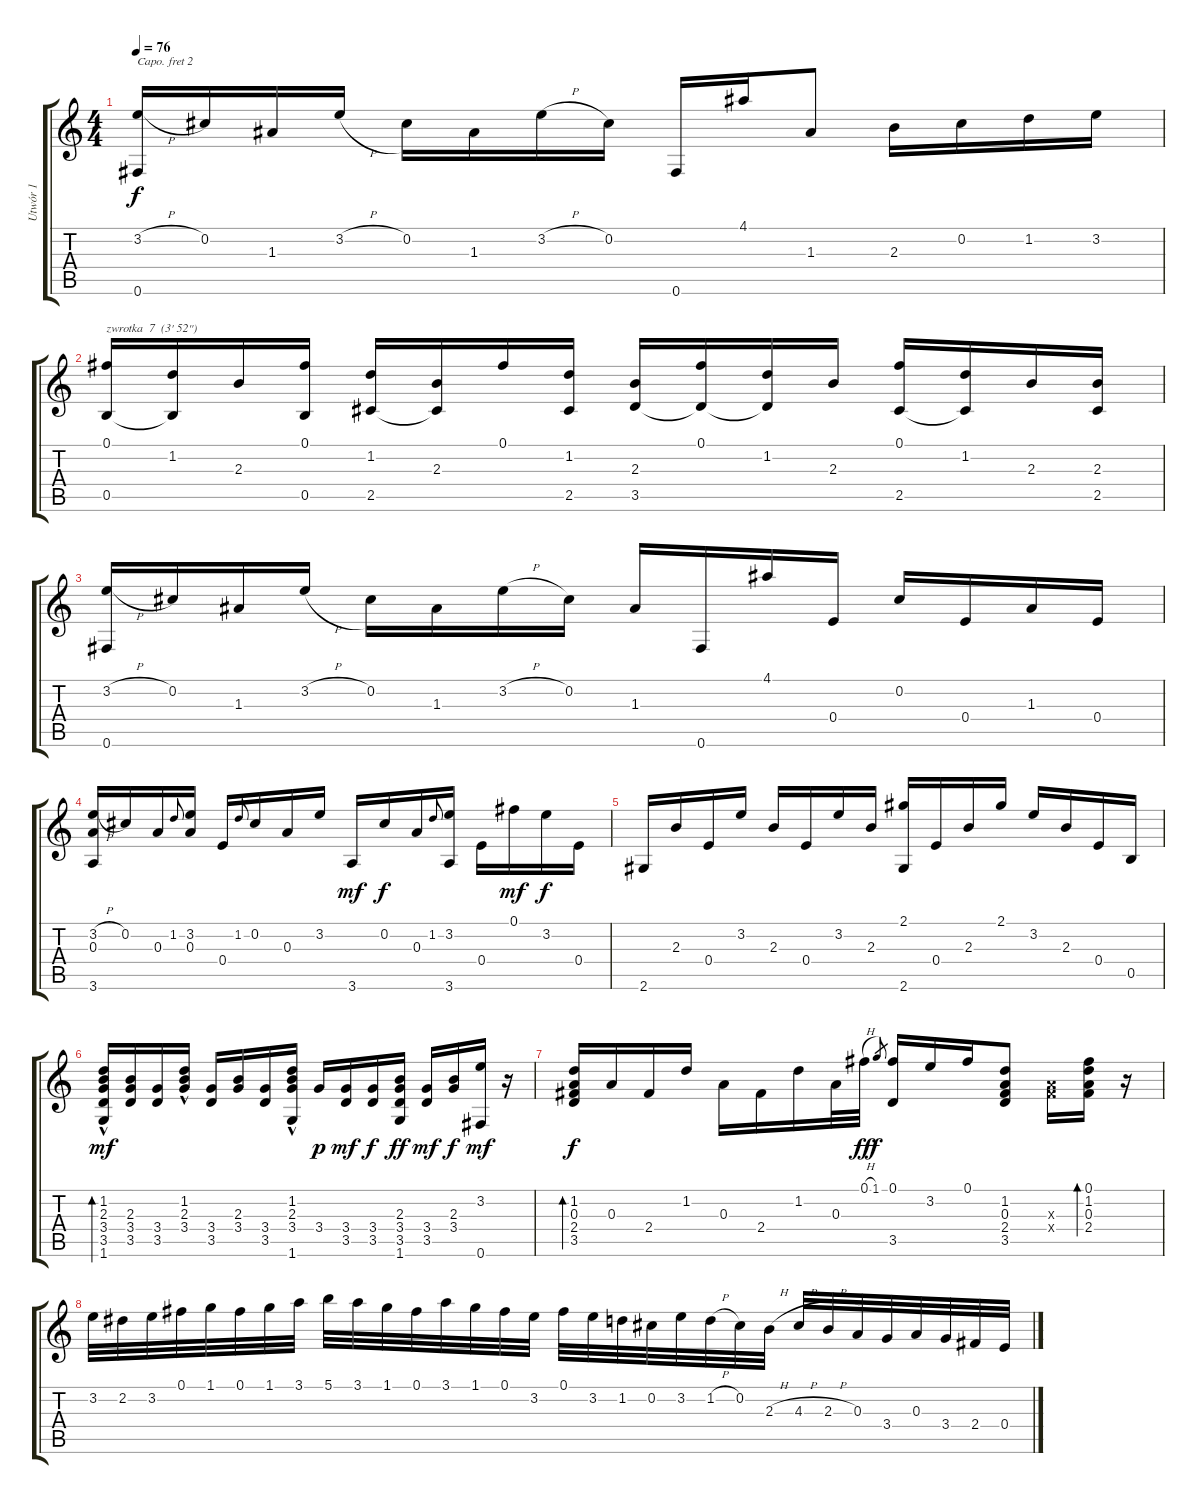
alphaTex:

\track ("Utwór 1" "Utwór 1") {instrument acousticguitarnylon}
\staff {score tabs}
\capo 2
\tuning (E4 B3 G3 D3 A2 E2) {hide}
\ts (4 4)
\tempo 76
\clef g2
\ks c
(3.2{h} 0.6).16{dy f} 0.2.16 1.3.16 3.2{h}.16 0.2.16 1.3.16 3.2{h}.16 0.2.16 0.6.16 4.1.16 1.3.8 2.3.16 0.2.16 1.2.16 3.2.16 |
(0.1 0.5).16{txt "zwrotka  7  (3' 52'')"} (1.2 0.5{t}).16 2.3.16 (0.1 0.5).16 (1.2 2.5).16 (2.3 2.5{t}).16 0.1.16 (1.2 2.5).16 (2.3 3.5).16 (0.1 3.5{t}).16 (1.2 3.5{t}).16 2.3.16 (0.1 2.5).16 (1.2 2.5{t}).16 2.3.16 (2.3 2.5).16 |
(3.2{h} 0.6).16 0.2.16 1.3.16 3.2{h}.16 0.2.16 1.3.16 3.2{h}.16 0.2.16 1.3.16 0.6.16 4.1.16 0.4.16 0.2.16 0.4.16 1.3.16 0.4.16 |
(3.2{h} 0.3 3.6).16 0.2.16 0.3.16 1.2.8{gr onbeat} (3.2 0.3).16 0.4.16 1.2.8{gr onbeat} 0.2.16 0.3.16 3.2.16 3.6.16{dy mf} 0.2.16{dy f} 0.3.16 1.2.8{gr onbeat} (3.2 3.6).16 0.4.16 0.1.16{dy mf} 3.2.16{dy f} 0.4.16 |
2.6.16 2.3.16 0.4.16 3.2.16 2.3.16 0.4.16 3.2.16 2.3.16 (2.1 2.6).16 0.4.16 2.3.16 2.1.16 3.2.16 2.3.16 0.4.16 0.5.16 |
(1.2{hac} 2.3 3.4 3.5 1.6).16{bd 60 dy mf} (2.3 3.4 3.5).16 (3.4 3.5).16 (1.2{hac} 2.3 3.4).16 (3.4 3.5).16 (2.3 3.4).16 (3.4 3.5).16 (1.2{hac} 2.3 3.4 1.6).16 3.4.16{dy p} (3.4 3.5).16{dy mf} (3.4 3.5).16{dy f} (2.3 3.4 3.5 1.6).16{dy ff} (3.4 3.5).16{dy mf} (2.3 3.4).16{dy f} (3.2 0.6).16{dy mf} r.16 |
(1.2 0.3 2.4 3.5).16{bd 30 dy f} 0.3.16 2.4.16 1.2.16 0.3.16 2.4.16 1.2.16 0.3.32 0.1{h}.32{dy ff} 1.1.8{gr dy f} (0.1 3.5).16 3.2.16 0.1.16 (1.2 0.3 2.4 3.5).8 (0.3{x} 2.4{x}).16 (0.1 1.2 0.3 2.4).16{bd 30} r.16 |
3.2.32 2.2.32 3.2.32 0.1.32 1.1.32 0.1.32 1.1.32 3.1.32 5.1.32 3.1.32 1.1.32 0.1.32 3.1.32 1.1.32 0.1.32 3.2.32 0.1.32 3.2.32 1.2.32 0.2.32 3.2.32 1.2{h}.32 0.2.32 2.3{h}.32 4.3{h}.32 2.3{h}.32 0.3.32 3.4.32 0.3.32 3.4.32 2.4.32 0.4.32
